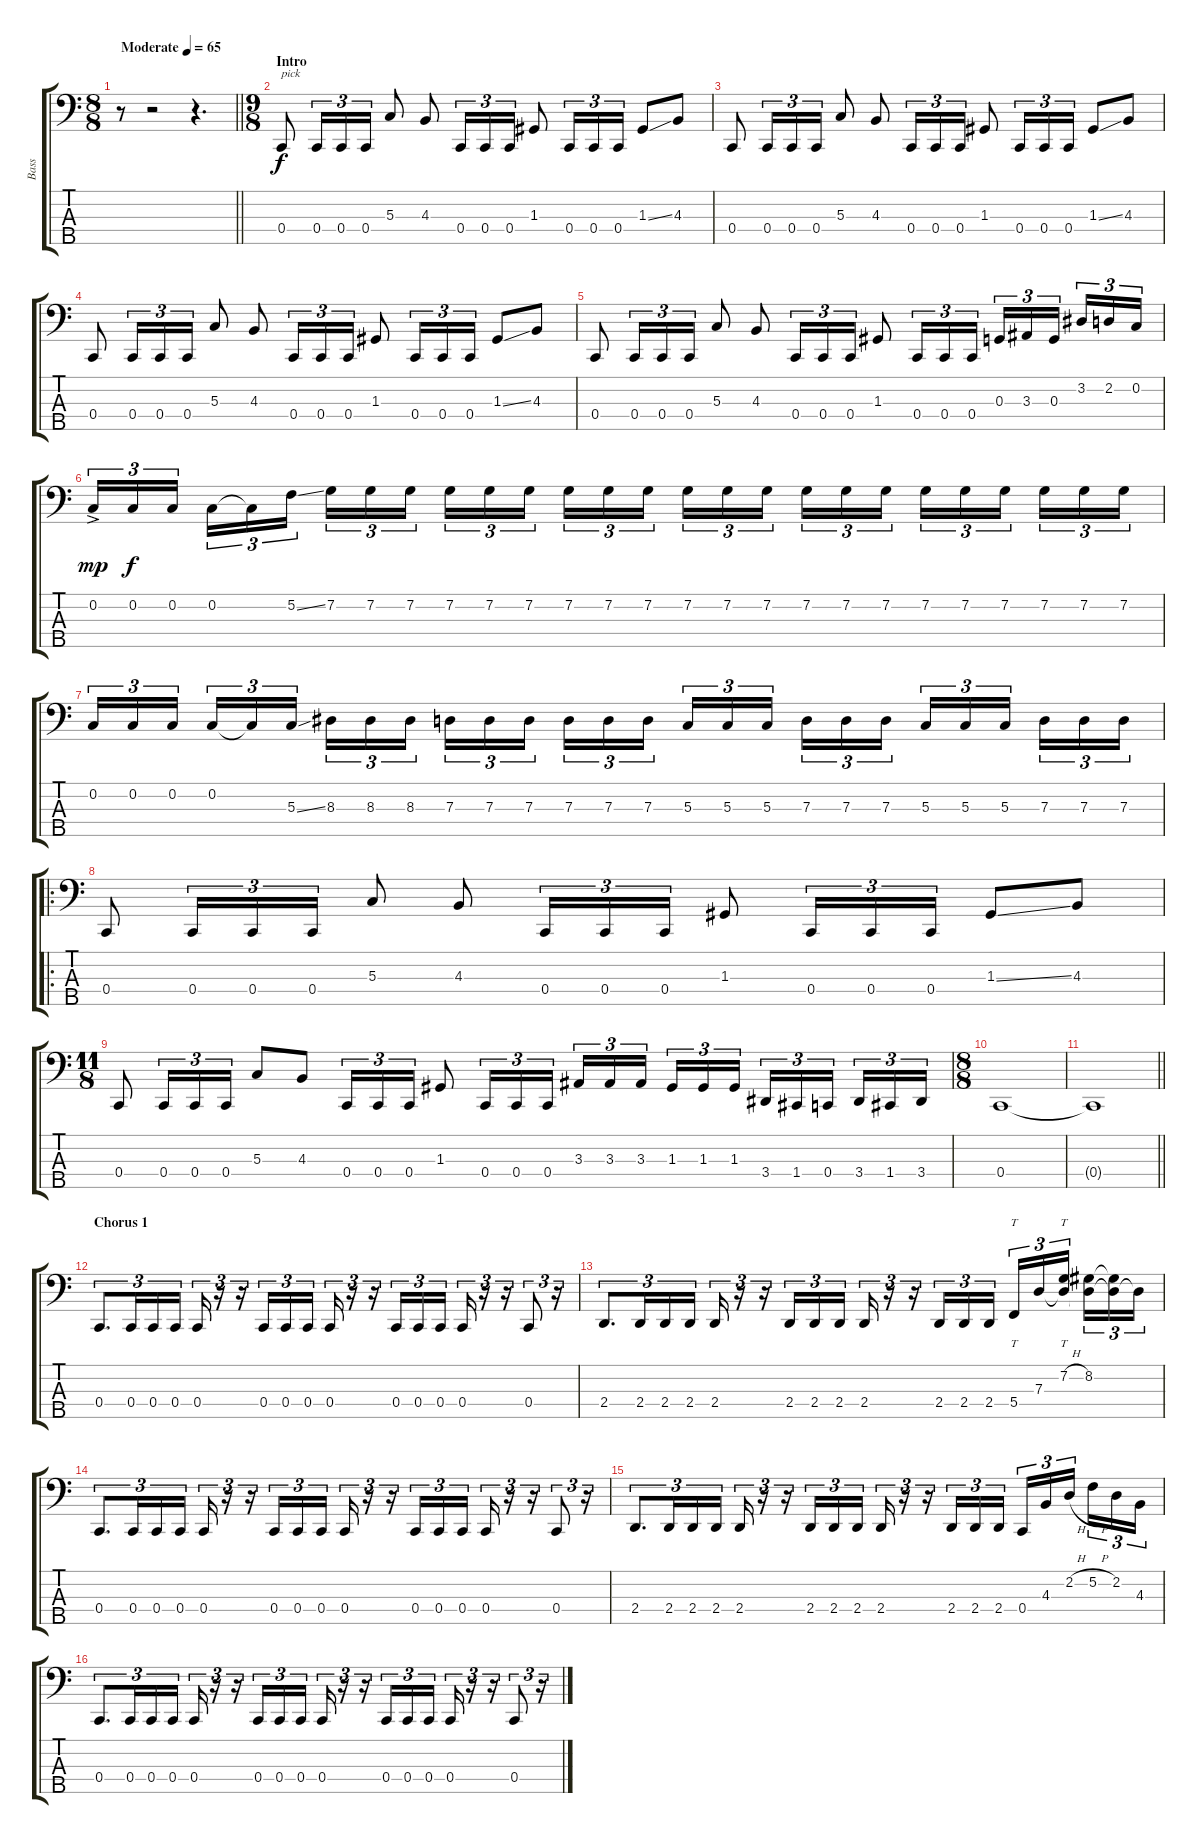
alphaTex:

\track ("Bass" "Bass") {instrument electricbasspick}
\staff {score tabs}
\tuning (F2 C2 G1 C1 A0) {hide}
\ts (8 8)
\tempo (65 "Moderate")
\clef f4
\barLineRight lightlight
\ks c
r.8{dy f instrument electricbasspick} r.2 r.4{d} |
\ts (9 8)
\section ("" "Intro")
0.4.8{txt "pick"} 0.4.16{tu (3 2)} 0.4.16{tu (3 2)} 0.4.16{tu (3 2)} 5.3.8 4.3.8 0.4.16{tu (3 2)} 0.4.16{tu (3 2)} 0.4.16{tu (3 2)} 1.3.8 0.4.16{tu (3 2)} 0.4.16{tu (3 2)} 0.4.16{tu (3 2)} 1.3{ss}.8 4.3.8 |
0.4.8 0.4.16{tu (3 2)} 0.4.16{tu (3 2)} 0.4.16{tu (3 2)} 5.3.8 4.3.8 0.4.16{tu (3 2)} 0.4.16{tu (3 2)} 0.4.16{tu (3 2)} 1.3.8 0.4.16{tu (3 2)} 0.4.16{tu (3 2)} 0.4.16{tu (3 2)} 1.3{ss}.8 4.3.8 |
0.4.8 0.4.16{tu (3 2)} 0.4.16{tu (3 2)} 0.4.16{tu (3 2)} 5.3.8 4.3.8 0.4.16{tu (3 2)} 0.4.16{tu (3 2)} 0.4.16{tu (3 2)} 1.3.8 0.4.16{tu (3 2)} 0.4.16{tu (3 2)} 0.4.16{tu (3 2)} 1.3{ss}.8 4.3.8 |
0.4.8 0.4.16{tu (3 2)} 0.4.16{tu (3 2)} 0.4.16{tu (3 2)} 5.3.8 4.3.8 0.4.16{tu (3 2)} 0.4.16{tu (3 2)} 0.4.16{tu (3 2)} 1.3.8 0.4.16{tu (3 2)} 0.4.16{tu (3 2)} 0.4.16{tu (3 2) beam splitsecondary} 0.3.16{tu (3 2)} 3.3.16{tu (3 2)} 0.3.16{tu (3 2) beam splitsecondary} 3.2.16{tu (3 2)} 2.2.16{tu (3 2)} 0.2.16{tu (3 2)} |
0.2{ac}.16{tu (3 2) dy mp} 0.2.16{tu (3 2) dy f} 0.2.16{tu (3 2) beam splitsecondary} 0.2.16{tu (3 2)} 0.2{t}.16{tu (3 2)} 5.2{ss}.16{tu (3 2) beam splitsecondary} 7.2.16{tu (3 2)} 7.2.16{tu (3 2)} 7.2.16{tu (3 2)} 7.2.16{tu (3 2)} 7.2.16{tu (3 2)} 7.2.16{tu (3 2) beam splitsecondary} 7.2.16{tu (3 2)} 7.2.16{tu (3 2)} 7.2.16{tu (3 2) beam splitsecondary} 7.2.16{tu (3 2)} 7.2.16{tu (3 2)} 7.2.16{tu (3 2)} 7.2.16{tu (3 2)} 7.2.16{tu (3 2)} 7.2.16{tu (3 2) beam splitsecondary} 7.2.16{tu (3 2)} 7.2.16{tu (3 2)} 7.2.16{tu (3 2) beam splitsecondary} 7.2.16{tu (3 2)} 7.2.16{tu (3 2)} 7.2.16{tu (3 2)} |
0.2.16{tu (3 2)} 0.2.16{tu (3 2)} 0.2.16{tu (3 2) beam splitsecondary} 0.2.16{tu (3 2)} 0.2{t}.16{tu (3 2)} 5.3{ss}.16{tu (3 2) beam splitsecondary} 8.3.16{tu (3 2)} 8.3.16{tu (3 2)} 8.3.16{tu (3 2)} 7.3.16{tu (3 2)} 7.3.16{tu (3 2)} 7.3.16{tu (3 2) beam splitsecondary} 7.3.16{tu (3 2)} 7.3.16{tu (3 2)} 7.3.16{tu (3 2) beam splitsecondary} 5.3.16{tu (3 2)} 5.3.16{tu (3 2)} 5.3.16{tu (3 2)} 7.3.16{tu (3 2)} 7.3.16{tu (3 2)} 7.3.16{tu (3 2) beam splitsecondary} 5.3.16{tu (3 2)} 5.3.16{tu (3 2)} 5.3.16{tu (3 2) beam splitsecondary} 7.3.16{tu (3 2)} 7.3.16{tu (3 2)} 7.3.16{tu (3 2)} |
\ro
0.4.8 0.4.16{tu (3 2)} 0.4.16{tu (3 2)} 0.4.16{tu (3 2)} 5.3.8 4.3.8 0.4.16{tu (3 2)} 0.4.16{tu (3 2)} 0.4.16{tu (3 2)} 1.3.8 0.4.16{tu (3 2)} 0.4.16{tu (3 2)} 0.4.16{tu (3 2)} 1.3{ss}.8 4.3.8 |
\ts (11 8)
0.4.8 0.4.16{tu (3 2)} 0.4.16{tu (3 2)} 0.4.16{tu (3 2)} 5.3.8 4.3.8 0.4.16{tu (3 2)} 0.4.16{tu (3 2)} 0.4.16{tu (3 2)} 1.3.8 0.4.16{tu (3 2)} 0.4.16{tu (3 2)} 0.4.16{tu (3 2)} 3.3.16{tu (3 2)} 3.3.16{tu (3 2)} 3.3.16{tu (3 2)} 1.3.16{tu (3 2)} 1.3.16{tu (3 2)} 1.3.16{tu (3 2)} 3.4.16{tu (3 2)} 1.4.16{tu (3 2)} 0.4.16{tu (3 2)} 3.4.16{tu (3 2)} 1.4.16{tu (3 2)} 3.4.16{tu (3 2)} |
\ts (8 8)
0.4.1 |
\barLineRight lightlight
0.4{t}.1 |
\section ("" "Chorus 1")
0.4.8{d tu (3 2)} 0.4.16{tu (3 2)} 0.4.16{tu (3 2)} 0.4.16{tu (3 2)} 0.4.16{tu (3 2)} r.16{tu (3 2)} r.16{tu (3 2)} 0.4.16{tu (3 2)} 0.4.16{tu (3 2)} 0.4.16{tu (3 2)} 0.4.16{tu (3 2)} r.16{tu (3 2)} r.16{tu (3 2)} 0.4.16{tu (3 2)} 0.4.16{tu (3 2)} 0.4.16{tu (3 2)} 0.4.16{tu (3 2)} r.16{tu (3 2)} r.16{tu (3 2)} 0.4.8{tu (3 2)} r.16{tu (3 2)} |
2.4.8{d tu (3 2)} 2.4.16{tu (3 2)} 2.4.16{tu (3 2)} 2.4.16{tu (3 2)} 2.4.16{tu (3 2)} r.16{tu (3 2)} r.16{tu (3 2)} 2.4.16{tu (3 2)} 2.4.16{tu (3 2)} 2.4.16{tu (3 2)} 2.4.16{tu (3 2)} r.16{tu (3 2)} r.16{tu (3 2)} 2.4.16{tu (3 2)} 2.4.16{tu (3 2)} 2.4.16{tu (3 2)} 5.4.16{tt tu (3 2)} 7.3.16{tu (3 2)} (7.2{h} 7.3{t}).16{tt tu (3 2)} (8.2 7.3{t}).16{tu (3 2)} (8.2{t} 7.3{t}).16{tu (3 2)} 7.3{t}.16{tu (3 2)} |
0.4.8{d tu (3 2)} 0.4.16{tu (3 2)} 0.4.16{tu (3 2)} 0.4.16{tu (3 2)} 0.4.16{tu (3 2)} r.16{tu (3 2)} r.16{tu (3 2)} 0.4.16{tu (3 2)} 0.4.16{tu (3 2)} 0.4.16{tu (3 2)} 0.4.16{tu (3 2)} r.16{tu (3 2)} r.16{tu (3 2)} 0.4.16{tu (3 2)} 0.4.16{tu (3 2)} 0.4.16{tu (3 2)} 0.4.16{tu (3 2)} r.16{tu (3 2)} r.16{tu (3 2)} 0.4.8{tu (3 2)} r.16{tu (3 2)} |
2.4.8{d tu (3 2)} 2.4.16{tu (3 2)} 2.4.16{tu (3 2)} 2.4.16{tu (3 2)} 2.4.16{tu (3 2)} r.16{tu (3 2)} r.16{tu (3 2)} 2.4.16{tu (3 2)} 2.4.16{tu (3 2)} 2.4.16{tu (3 2)} 2.4.16{tu (3 2)} r.16{tu (3 2)} r.16{tu (3 2)} 2.4.16{tu (3 2)} 2.4.16{tu (3 2)} 2.4.16{tu (3 2)} 0.4.16{tu (3 2)} 4.3.16{tu (3 2)} 2.2{h}.16{tu (3 2)} 5.2{h}.16{tu (3 2)} 2.2.16{tu (3 2)} 4.3.16{tu (3 2)} |
0.4.8{d tu (3 2)} 0.4.16{tu (3 2)} 0.4.16{tu (3 2)} 0.4.16{tu (3 2)} 0.4.16{tu (3 2)} r.16{tu (3 2)} r.16{tu (3 2)} 0.4.16{tu (3 2)} 0.4.16{tu (3 2)} 0.4.16{tu (3 2)} 0.4.16{tu (3 2)} r.16{tu (3 2)} r.16{tu (3 2)} 0.4.16{tu (3 2)} 0.4.16{tu (3 2)} 0.4.16{tu (3 2)} 0.4.16{tu (3 2)} r.16{tu (3 2)} r.16{tu (3 2)} 0.4.8{tu (3 2)} r.16{tu (3 2)}
